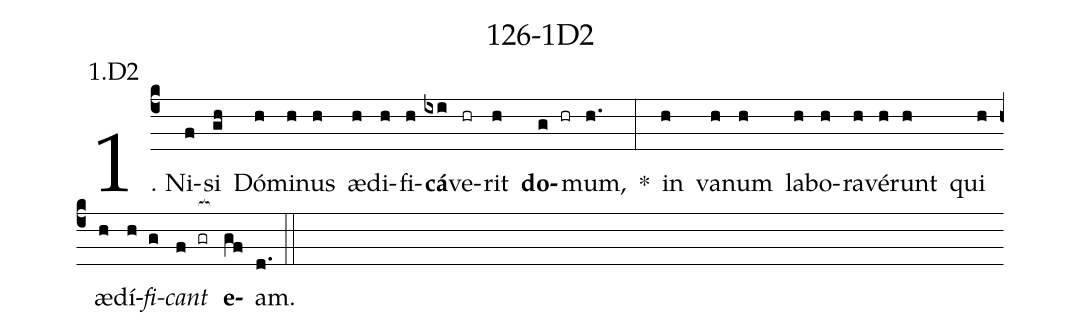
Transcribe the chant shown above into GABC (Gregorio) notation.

name: 126-1D2;
annotation: 1.D2;
%%
(c4)1. Ni(f)si(gh) Dó(h)mi(h)nus(h) æ(h)di(h)fi(h)<b>cá</b>(ixi)ve(hr)rit(h) <b>do</b>(g hr)mum,(h.) *(:) in(h) va(h)num(h) la(h)bo(h)ra(h)vé(h)runt(h) qui(h) æ(h)dí(h)<i>fi</i>(g)<i>cant</i>(f gr[ocb:1{]) <b>e</b>(gf[ocb:0}])am.(d.) (::)
